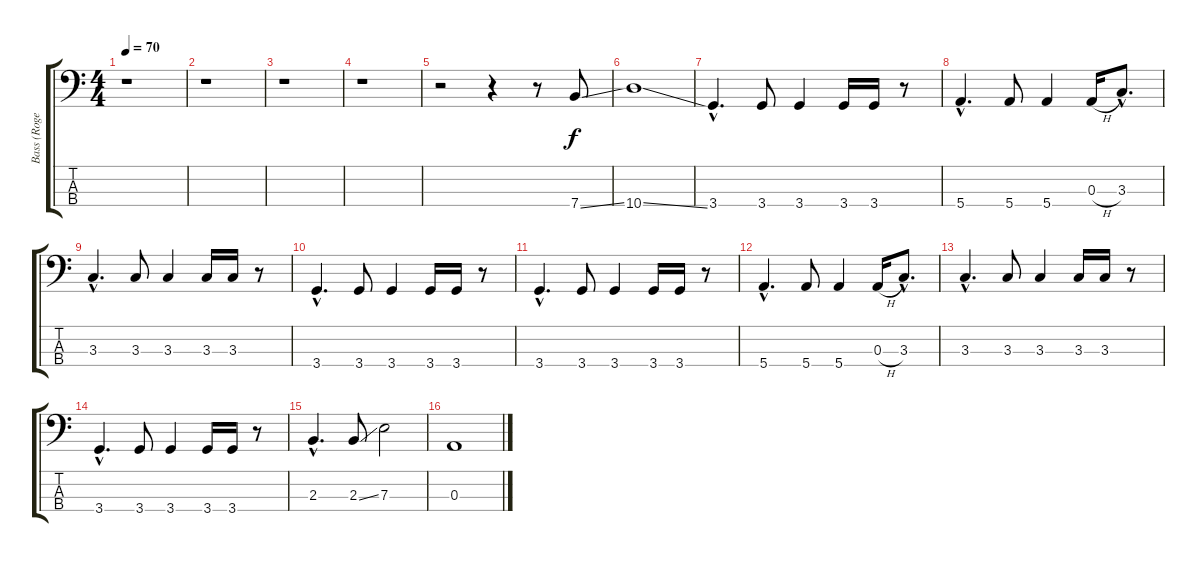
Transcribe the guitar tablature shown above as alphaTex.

\track ("Bass (Roger Waters)" "Bass (Roge") {instrument acousticguitarnylon}
\staff {score tabs}
\tuning (G2 D2 A1 E1) {hide}
\ts (4 4)
\tempo 70
\clef f4
\ks c
r.1{dy f} |
r.1 |
r.1 |
r.1 |
r.2 r.4 r.8 7.4{ss}.8 |
10.4{ss}.1 |
3.4{hac}.4{d} 3.4.8 3.4.4 3.4.16 3.4.16 r.8 |
5.4{hac}.4{d} 5.4.8 5.4.4 0.3{h}.16 3.3{hac}.8{d} |
3.3{hac}.4{d} 3.3.8 3.3.4 3.3.16 3.3.16 r.8 |
3.4{hac}.4{d} 3.4.8 3.4.4 3.4.16 3.4.16 r.8 |
3.4{hac}.4{d} 3.4.8 3.4.4 3.4.16 3.4.16 r.8 |
5.4{hac}.4{d} 5.4.8 5.4.4 0.3{h}.16 3.3{hac}.8{d} |
3.3{hac}.4{d} 3.3.8 3.3.4 3.3.16 3.3.16 r.8 |
3.4{hac}.4{d} 3.4.8 3.4.4 3.4.16 3.4.16 r.8 |
2.3{hac}.4{d} 2.3{ss}.8 7.3.2 |
0.3.1
